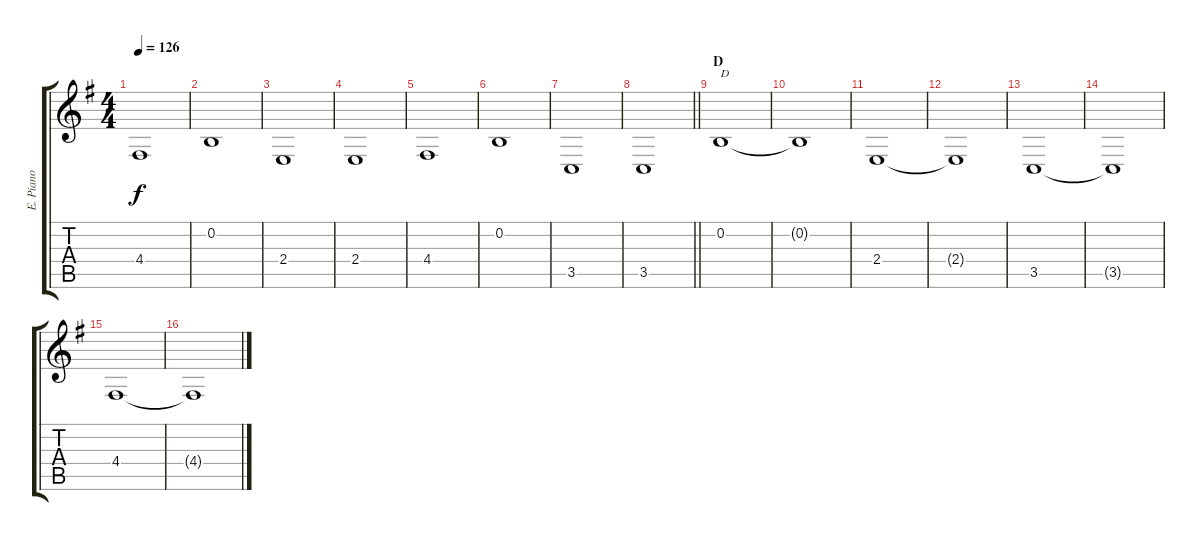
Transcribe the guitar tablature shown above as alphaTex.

\track ("E. Piano" "E. Piano") {instrument electricgrandpiano}
\staff {score tabs}
\tuning (E4 B3 G3 D3 A2 E2) {hide}
\ts (4 4)
\tempo 126
\clef g2
\ks g
4.4.1{dy f} |
0.2.1 |
2.4.1 |
2.4.1 |
4.4.1 |
0.2.1 |
3.5.1 |
\barLineRight lightlight
3.5.1 |
\section ("" "D")
0.2.1{txt "D"} |
0.2{t}.1 |
2.4.1 |
2.4{t}.1 |
3.5.1 |
3.5{t}.1 |
4.4.1 |
4.4{t}.1
